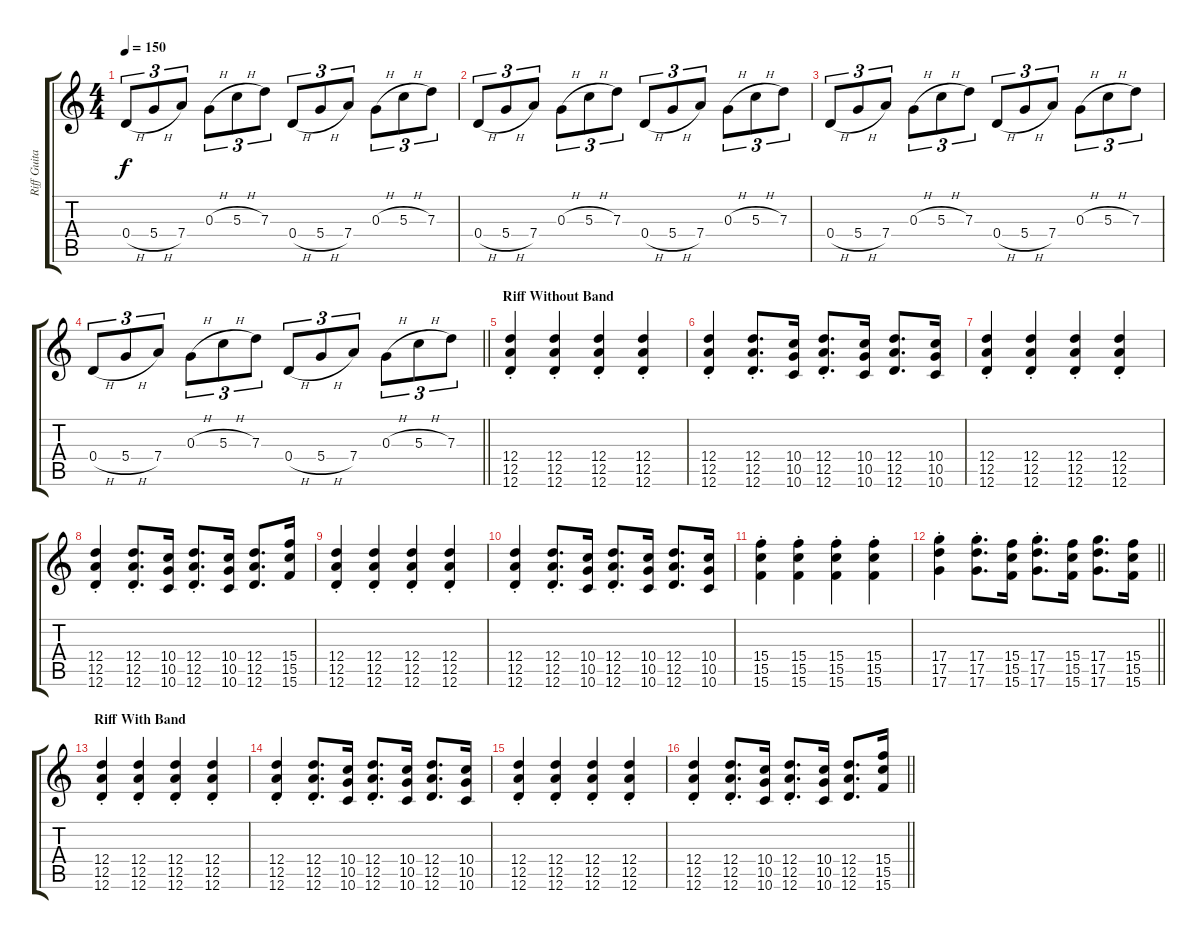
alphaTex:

\track ("Riff Guitar" "Riff Guita") {instrument distortionguitar}
\staff {score tabs}
\tuning (E4 B3 G3 D3 A2 D2) {hide}
\ts (4 4)
\tempo 150
\clef g2
\ks c
0.4{h}.8{tu (3 2) dy f} 5.4{h}.8{tu (3 2)} 7.4.8{tu (3 2)} 0.3{h}.8{tu (3 2)} 5.3{h}.8{tu (3 2)} 7.3.8{tu (3 2)} 0.4{h}.8{tu (3 2)} 5.4{h}.8{tu (3 2)} 7.4.8{tu (3 2)} 0.3{h}.8{tu (3 2)} 5.3{h}.8{tu (3 2)} 7.3.8{tu (3 2)} |
0.4{h}.8{tu (3 2)} 5.4{h}.8{tu (3 2)} 7.4.8{tu (3 2)} 0.3{h}.8{tu (3 2)} 5.3{h}.8{tu (3 2)} 7.3.8{tu (3 2)} 0.4{h}.8{tu (3 2)} 5.4{h}.8{tu (3 2)} 7.4.8{tu (3 2)} 0.3{h}.8{tu (3 2)} 5.3{h}.8{tu (3 2)} 7.3.8{tu (3 2)} |
0.4{h}.8{tu (3 2)} 5.4{h}.8{tu (3 2)} 7.4.8{tu (3 2)} 0.3{h}.8{tu (3 2)} 5.3{h}.8{tu (3 2)} 7.3.8{tu (3 2)} 0.4{h}.8{tu (3 2)} 5.4{h}.8{tu (3 2)} 7.4.8{tu (3 2)} 0.3{h}.8{tu (3 2)} 5.3{h}.8{tu (3 2)} 7.3.8{tu (3 2)} |
\barLineRight lightlight
0.4{h}.8{tu (3 2)} 5.4{h}.8{tu (3 2)} 7.4.8{tu (3 2)} 0.3{h}.8{tu (3 2)} 5.3{h}.8{tu (3 2)} 7.3.8{tu (3 2)} 0.4{h}.8{tu (3 2)} 5.4{h}.8{tu (3 2)} 7.4.8{tu (3 2)} 0.3{h}.8{tu (3 2)} 5.3{h}.8{tu (3 2)} 7.3.8{tu (3 2)} |
\section ("" "Riff Without Band")
(12.4{st} 12.5{st} 12.6).4 (12.4{st} 12.5{st} 12.6).4 (12.4{st} 12.5{st} 12.6).4 (12.4{st} 12.5{st} 12.6).4 |
(12.4{st} 12.5{st} 12.6).4 (12.4{st} 12.5{st} 12.6).8{d} (10.4 10.5 10.6).16 (12.4{st} 12.5{st} 12.6).8{d} (10.4 10.5 10.6).16 (12.4 12.5 12.6).8{d} (10.4 10.5 10.6).16 |
(12.4{st} 12.5{st} 12.6).4 (12.4{st} 12.5{st} 12.6).4 (12.4{st} 12.5{st} 12.6).4 (12.4{st} 12.5{st} 12.6).4 |
(12.4{st} 12.5{st} 12.6).4 (12.4{st} 12.5{st} 12.6).8{d} (10.4 10.5 10.6).16 (12.4{st} 12.5{st} 12.6).8{d} (10.4 10.5 10.6).16 (12.4 12.5 12.6).8{d} (15.4 15.5 15.6).16 |
(12.4{st} 12.5{st} 12.6).4 (12.4{st} 12.5{st} 12.6).4 (12.4{st} 12.5{st} 12.6).4 (12.4{st} 12.5{st} 12.6).4 |
(12.4{st} 12.5{st} 12.6).4 (12.4{st} 12.5{st} 12.6).8{d} (10.4 10.5 10.6).16 (12.4{st} 12.5{st} 12.6).8{d} (10.4 10.5 10.6).16 (12.4 12.5 12.6).8{d} (10.4 10.5 10.6).16 |
(15.4{st} 15.5{st} 15.6).4 (15.4{st} 15.5{st} 15.6).4 (15.4{st} 15.5{st} 15.6).4 (15.4{st} 15.5{st} 15.6).4 |
\barLineRight lightlight
(17.4{st} 17.5{st} 17.6).4 (17.4{st} 17.5{st} 17.6).8{d} (15.4 15.5 15.6).16 (17.4{st} 17.5{st} 17.6).8{d} (15.4 15.5 15.6).16 (17.4 17.5 17.6).8{d} (15.4 15.5 15.6).16 |
\section ("" "Riff With Band")
(12.4{st} 12.5{st} 12.6).4 (12.4{st} 12.5{st} 12.6).4 (12.4{st} 12.5{st} 12.6).4 (12.4{st} 12.5{st} 12.6).4 |
(12.4{st} 12.5{st} 12.6).4 (12.4{st} 12.5{st} 12.6).8{d} (10.4 10.5 10.6).16 (12.4{st} 12.5{st} 12.6).8{d} (10.4 10.5 10.6).16 (12.4 12.5 12.6).8{d} (10.4 10.5 10.6).16 |
(12.4{st} 12.5{st} 12.6).4 (12.4{st} 12.5{st} 12.6).4 (12.4{st} 12.5{st} 12.6).4 (12.4{st} 12.5{st} 12.6).4 |
\barLineRight lightlight
(12.4{st} 12.5{st} 12.6).4 (12.4{st} 12.5{st} 12.6).8{d} (10.4 10.5 10.6).16 (12.4{st} 12.5{st} 12.6).8{d} (10.4 10.5 10.6).16 (12.4 12.5 12.6).8{d} (15.4 15.5 15.6).16
